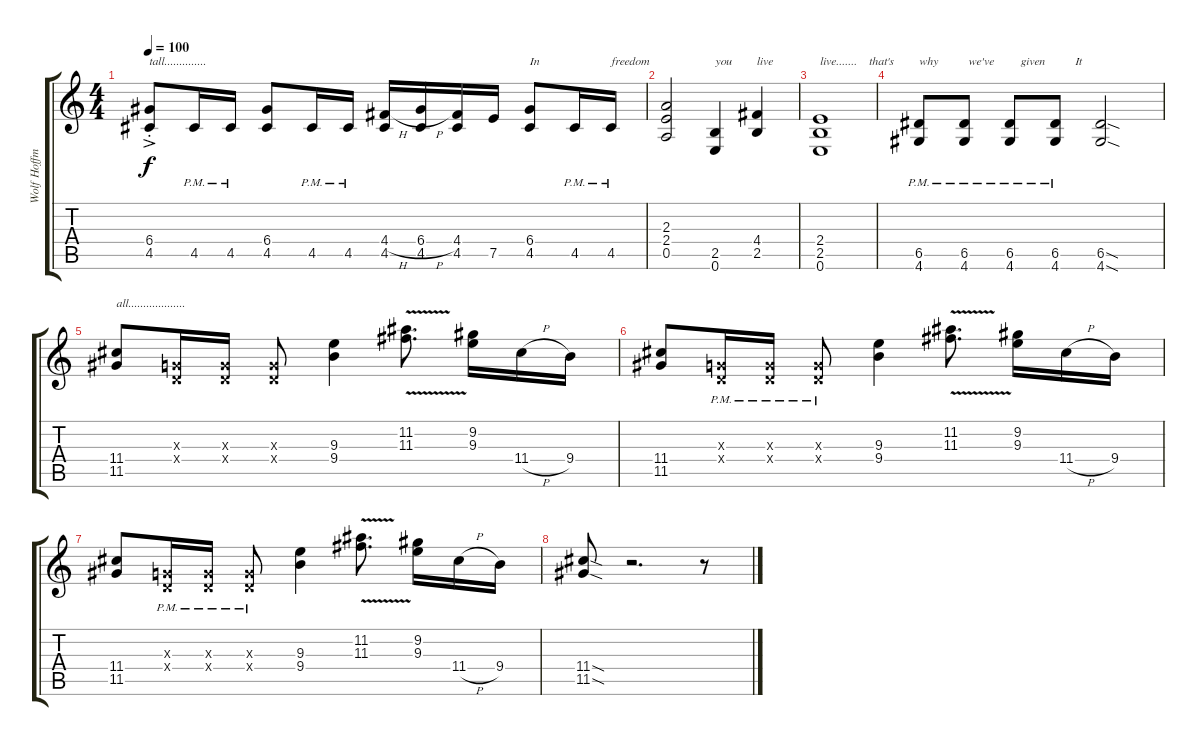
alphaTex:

\track ("Wolf Hoffmann" "Wolf Hoffm") {instrument distortionguitar}
\staff {score tabs}
\tuning (E4 B3 G3 D3 A2 E2) {hide}
\ts (4 4)
\tempo 100
\clef g2
\ks c
(6.4{ac st} 4.5).8{txt "tall.............." dy f} 4.5{pm}.16 4.5{pm}.16 (6.4 4.5).8 4.5{pm}.16 4.5{pm}.16 (4.4{h} 4.5).16 (6.4{h} 4.5).16 (4.4 4.5).16 7.5.16 (6.4 4.5).8{txt "In"} 4.5{pm}.16 4.5{pm}.16{txt "freedom"} |
(2.3 2.4 0.5).2 (2.5 0.6).4{txt "you"} (4.4 2.5).4{txt "live"} |
(2.4 2.5 0.6).1{txt "live.......    that's"} |
(6.5{pm} 4.6{pm}).8{txt "why          we've         given          It"} (6.5{pm} 4.6{pm}).8 (6.5{pm} 4.6{pm}).8 (6.5{pm} 4.6{pm}).8 (6.5{sod} 4.6{sod}).2 |
(11.4 11.5).8{txt "all..................."} (0.3{x} 0.4{x}).16 (0.3{x} 0.4{x}).16 (0.3{x} 0.4{x}).8 (9.3 9.4).4 (11.2{v} 11.3{v}).8{d} (9.2 9.3).16 11.4{h}.16 9.4.16 |
(11.4 11.5).8 (0.3{pm x} 0.4{pm x}).16 (0.3{pm x} 0.4{pm x}).16 (0.3{pm x} 0.4{pm x}).8 (9.3 9.4).4 (11.2{v} 11.3{v}).8{d} (9.2 9.3).16 11.4{h}.16 9.4.16 |
(11.4 11.5).8 (0.3{pm x} 0.4{pm x}).16 (0.3{pm x} 0.4{pm x}).16 (0.3{pm x} 0.4{pm x}).8 (9.3 9.4).4 (11.2{v} 11.3{v}).8{d} (9.2 9.3).16 11.4{h}.16 9.4.16 |
(11.4{sod} 11.5{sod}).8 r.2{d} r.8
